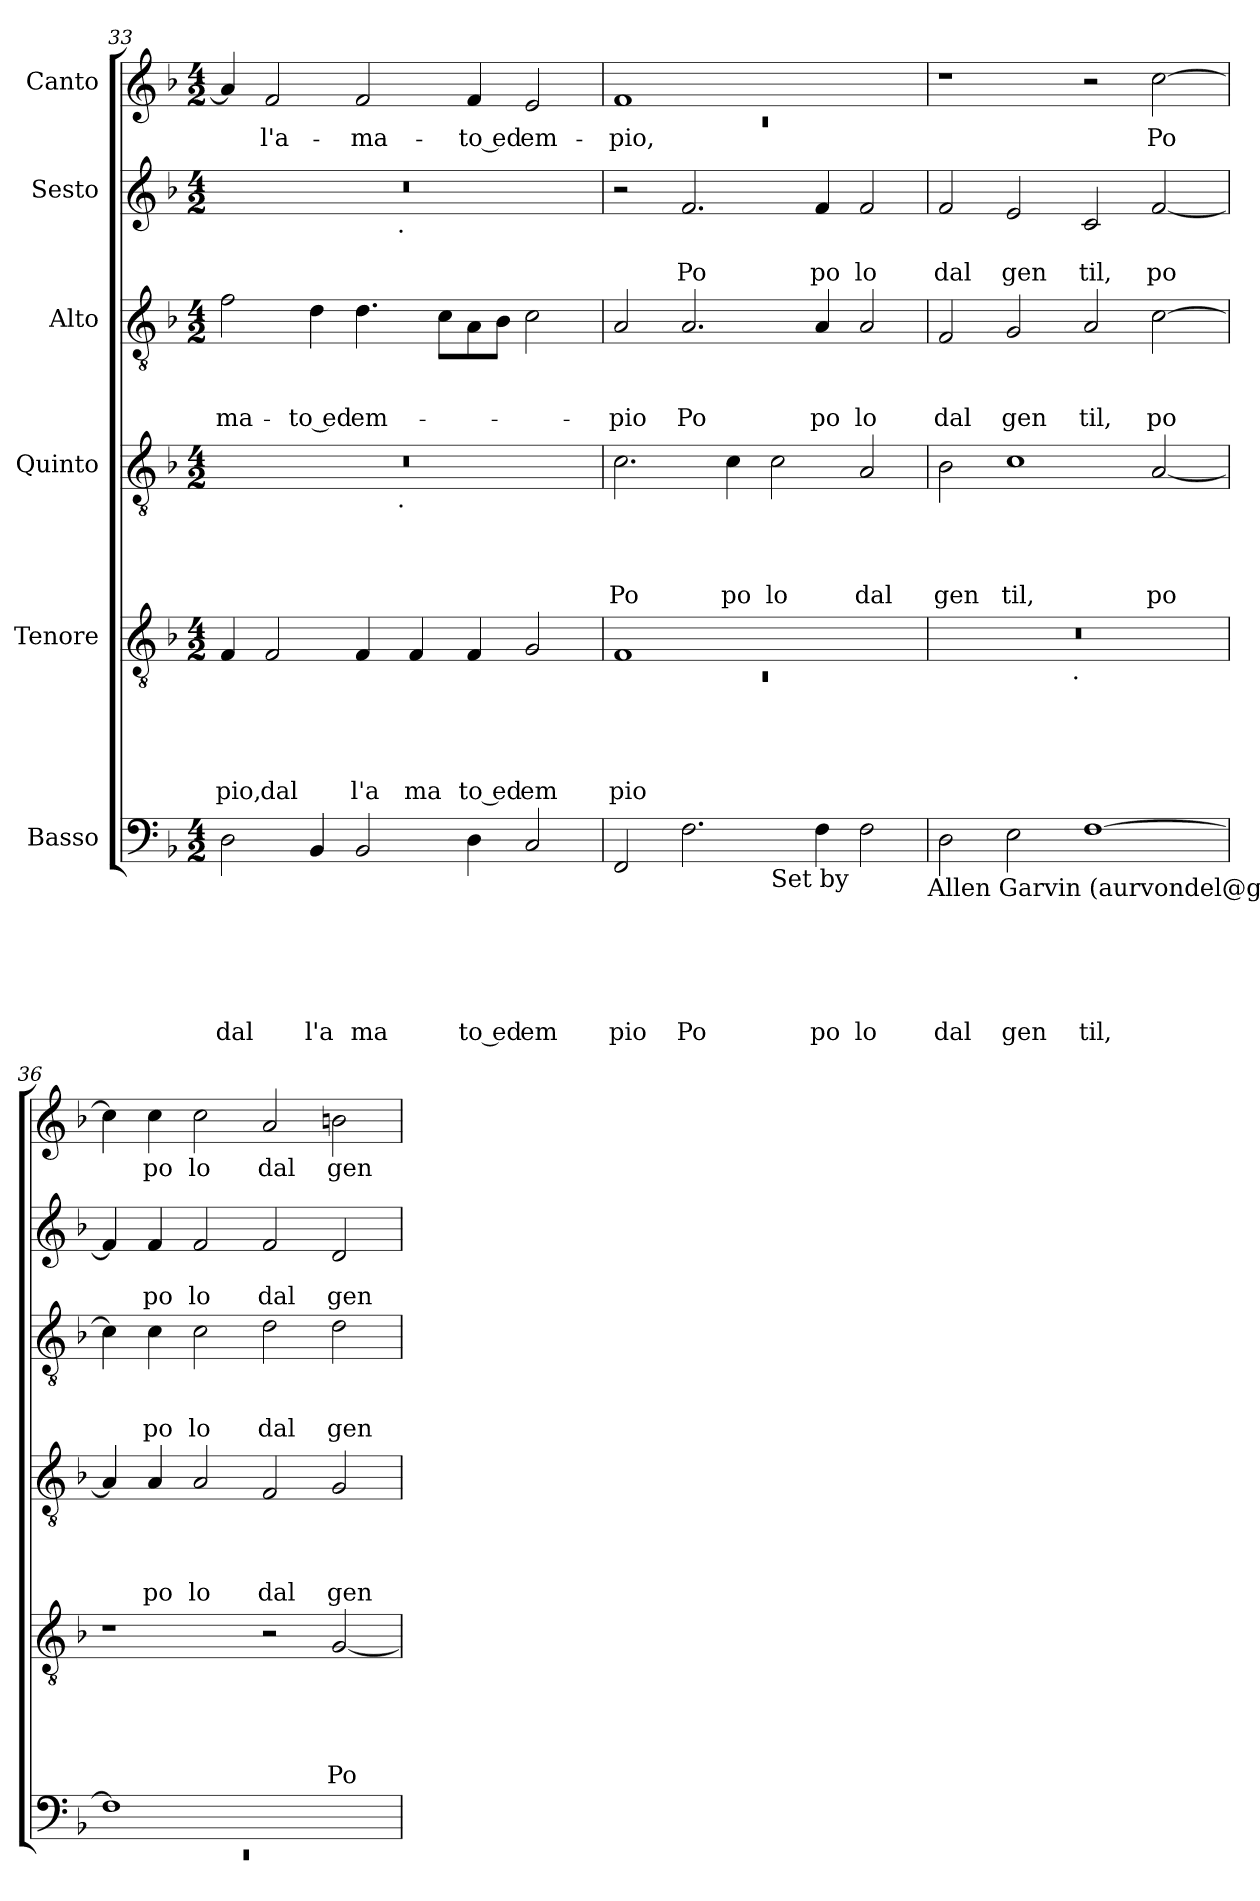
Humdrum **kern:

**kern	**text	**text	**text	**text	**text	**text	**kern	**text	**text	**text	**text	**text	**kern	**text	**text	**text	**text	**kern	**text	**text	**text	**kern	**text	**text	**kern	**text
*part6	*part6	*part6	*part6	*part6	*part6	*part6	*part5	*part5	*part5	*part5	*part5	*part5	*part4	*part4	*part4	*part4	*part4	*part3	*part3	*part3	*part3	*part2	*part2	*part2	*part1	*part1
*staff6	*staff6	*staff6	*staff6	*staff6	*staff6	*staff6	*staff5	*staff5	*staff5	*staff5	*staff5	*staff5	*staff4	*staff4	*staff4	*staff4	*staff4	*staff3	*staff3	*staff3	*staff3	*staff2	*staff2	*staff2	*staff1	*staff1
*I"Basso	*	*	*	*	*	*	*I"Tenore	*	*	*	*	*	*I"Quinto	*	*	*	*	*I"Alto	*	*	*	*I"Sesto	*	*	*I"Canto	*
*clefF4	*	*	*	*	*	*	*clefGv2	*	*	*	*	*	*clefGv2	*	*	*	*	*clefGv2	*	*	*	*clefG2	*	*	*clefG2	*
*k[b-]	*	*	*	*	*	*	*k[b-]	*	*	*	*	*	*k[b-]	*	*	*	*	*k[b-]	*	*	*	*k[b-]	*	*	*k[b-]	*
*F:	*	*	*	*	*	*	*F:	*	*	*	*	*	*F:	*	*	*	*	*F:	*	*	*	*F:	*	*	*F:	*
*M4/2	*	*	*	*	*	*	*M4/2	*	*	*	*	*	*M4/2	*	*	*	*	*M4/2	*	*	*	*M4/2	*	*	*M4/2	*
=33	=33	=33	=33	=33	=33	=33	=33	=33	=33	=33	=33	=33	=33	=33	=33	=33	=33	=33	=33	=33	=33	=33	=33	=33	=33	=33
!	!	!	!	!	!	!LO:LY:b	!	!	!	!	!	!LO:LY:b	!	!	!	!	!	!	!	!	!LO:LY:b	!	!	!	!	!
*	*	*	*	*	*	*	*	*	*	*	*	*	*^	*	*	*	*	*	*	*	*	*^	*	*	*	*
2D\	.	.	.	.	.	dal	4F/	.	.	.	.	pio,	0r	2ryy	.	.	.	.	2f\	.	.	-ma-	0r	2ryy	.	.	4a/]	.
!	!	!	!	!	!	!	!	!	!	!	!	!LO:LY:b	!	!	!	!	!	!	!	!	!	!	!	!	!	!	!	!LO:LY:b
.	.	.	.	.	.	.	2F/	.	.	.	.	dal	.	.	.	.	.	.	.	.	.	.	.	.	.	.	2f/	-l'a-
!	!	!	!	!	!	!LO:LY:b	!	!	!	!	!	!	!	!	!	!	!	!	!	!	!	!LO:LY:b:rj	!	!	!	!	!	!
4BB-/	.	.	.	.	.	l'a	.	.	.	.	.	.	.	4...ryy	.	.	.	.	4d\	.	.	-to ed	.	4...ryy	.	.	.	.
!	!	!	!	!	!	!LO:LY:b	!	!	!	!	!	!LO:LY:b	!	!	!	!	!	!	!	!	!	!LO:LY:b	!	!	!	!	!	!LO:LY:b
2BB-/	.	.	.	.	.	ma	4F/	.	.	.	.	l'a	.	.	.	.	.	.	4.d\	.	.	em-	.	.	.	.	2f/	-ma-
!	!	!	!	!	!	!	!	!	!	!	!	!	!	!	!	!	!	!	!	!	!	!	!	!LO:TX:b:t=.	!	!	!	!
!	!	!	!	!	!	!	!	!	!	!	!	!	!	!LO:TX:b:t=.	!	!	!	!	!	!	!	!	!	!	!	!	!	!
.	.	.	.	.	.	.	.	.	.	.	.	.	.	1ryy	.	.	.	.	.	.	.	.	.	1ryy	.	.	.	.
!	!	!	!	!	!	!	!	!	!	!	!	!LO:LY:b	!	!	!	!	!	!	!	!	!	!	!	!	!	!	!	!
.	.	.	.	.	.	.	4F/	.	.	.	.	ma	.	.	.	.	.	.	.	.	.	.	.	.	.	.	.	.
.	.	.	.	.	.	.	.	.	.	.	.	.	.	.	.	.	.	.	8c\L	.	.	.	.	.	.	.	.	.
!	!	!	!	!	!	!LO:LY:b:rj	!	!	!	!	!	!LO:LY:b:rj	!	!	!	!	!	!	!	!	!	!	!	!	!	!	!	!LO:LY:b:rj
4D\	.	.	.	.	.	to ed	4F/	.	.	.	.	to ed	.	.	.	.	.	.	8A\	.	.	.	.	.	.	.	4f/	-to ed
.	.	.	.	.	.	.	.	.	.	.	.	.	.	.	.	.	.	.	8B-\J	.	.	.	.	.	.	.	.	.
!	!	!	!	!	!	!LO:LY:b	!	!	!	!	!	!LO:LY:b	!	!	!	!	!	!	!	!	!	!	!	!	!	!	!	!LO:LY:b
2C/	.	.	.	.	.	em	2G/	.	.	.	.	em	.	.	.	.	.	.	2c\	.	.	.	.	.	.	.	2e/	em-
.	.	.	.	.	.	.	.	.	.	.	.	.	.	32ryy	.	.	.	.	.	.	.	.	.	32ryy	.	.	.	.
!!LO:LB:g=z
=34	=34	=34	=34	=34	=34	=34	=34	=34	=34	=34	=34	=34	=34	=34	=34	=34	=34	=34	=34	=34	=34	=34	=34	=34	=34	=34	=34	=34
*	*	*	*	*	*	*	*^	*	*	*	*	*	*	*	*	*	*	*	*	*	*	*	*	*	*	*	*^	*
!	!	!	!	!	!	!LO:LY:b	!	!LO:N:vis=1	!	!	!	!	!LO:LY:b	!	!	!	!	!	!LO:LY:b	!	!	!	!LO:LY:b	!	!	!	!	!	!LO:N:vis=1	!LO:LY:b
*^	*	*	*	*	*	*	*	*	*	*	*	*	*	*v	*v	*	*	*	*	*	*	*	*	*v	*v	*	*	*	*	*
2FF/	1ryy	.	.	.	.	.	pio	1F	0rC	.	.	.	.	pio	2.c\	.	.	.	Po	2A/	.	.	-pio	2r	.	.	1f	0rc	-pio,
!	!	!	!	!	!	!	!LO:LY:b	!	!	!	!	!	!	!	!	!	!	!	!	!	!	!	!LO:LY:b	!	!	!LO:LY:b	!	!	!
2.F\	.	.	.	.	.	.	Po	.	.	.	.	.	.	.	.	.	.	.	.	2.A/	.	.	Po	2.f/	.	Po	.	.	.
!	!	!	!	!	!	!	!	!	!	!	!	!	!	!	!	!	!	!	!LO:LY:b	!	!	!	!	!	!	!	!	!	!
.	.	.	.	.	.	.	.	.	.	.	.	.	.	.	4c\	.	.	.	po	.	.	.	.	.	.	.	.	.	.
!	!LO:TX:b:t=Set by	!	!	!	!	!	!	!	!	!	!	!	!	!	!	!	!	!	!	!	!	!	!	!	!	!	!	!	!
!	!	!	!	!	!	!	!	!	!	!	!	!	!	!	!	!	!	!	!LO:LY:b	!	!	!	!	!	!	!	!	!	!
.	1ryy	.	.	.	.	.	.	1ryy	.	.	.	.	.	.	2c\	.	.	.	lo	.	.	.	.	.	.	.	1ryy	.	.
!	!	!	!	!	!	!	!LO:LY:b	!	!	!	!	!	!	!	!	!	!	!	!	!	!	!	!LO:LY:b	!	!	!LO:LY:b	!	!	!
4F\	.	.	.	.	.	.	po	.	.	.	.	.	.	.	.	.	.	.	.	4A/	.	.	po	4f/	.	po	.	.	.
!	!	!	!	!	!	!	!LO:LY:b	!	!	!	!	!	!	!	!	!	!	!	!LO:LY:b	!	!	!	!LO:LY:b	!	!	!LO:LY:b	!	!	!
2F\	.	.	.	.	.	.	lo	.	.	.	.	.	.	.	2A/	.	.	.	dal	2A/	.	.	lo	2f/	.	lo	.	.	.
*	*	*	*	*	*	*	*	*	*	*	*	*	*	*	*	*	*	*	*	*	*	*	*	*	*	*	*v	*v	*
!LO:TX:b:t=Allen Garvin (aurvondel@gmail.com)	!	!	!	!	!	!	!	!	!	!	!	!	!	!	!	!	!	!	!	!	!	!	!	!	!	!	!	!
=35	=35	=35	=35	=35	=35	=35	=35	=35	=35	=35	=35	=35	=35	=35	=35	=35	=35	=35	=35	=35	=35	=35	=35	=35	=35	=35	=35	=35
!	!	!	!	!	!	!	!LO:LY:b	!	!	!	!	!	!	!	!	!	!	!	!LO:LY:b	!	!	!	!LO:LY:b	!	!	!LO:LY:b	!	!
*v	*v	*	*	*	*	*	*	*	*	*	*	*	*	*	*	*	*	*	*	*	*	*	*	*	*	*	*	*
2D\	.	.	.	.	.	dal	0r	2ryy	.	.	.	.	.	2B-\	.	.	.	gen	2F/	.	.	dal	2f/	.	dal	1r	.
!	!	!	!	!	!	!LO:LY:b	!	!	!	!	!	!	!	!	!	!	!	!LO:LY:b	!	!	!	!LO:LY:b	!	!	!LO:LY:b	!	!
2E\	.	.	.	.	.	gen	.	4...ryy	.	.	.	.	.	1c	.	.	.	til,	2G/	.	.	gen	2e/	.	gen	.	.
!	!	!	!	!	!	!	!	!LO:TX:b:t=.	!	!	!	!	!	!	!	!	!	!	!	!	!	!	!	!	!	!	!
.	.	.	.	.	.	.	.	1ryy	.	.	.	.	.	.	.	.	.	.	.	.	.	.	.	.	.	.	.
!	!	!	!	!	!	!LO:LY:b	!	!	!	!	!	!	!	!	!	!	!	!	!	!	!	!LO:LY:b	!	!	!LO:LY:b	!	!
[>1F	.	.	.	.	.	til,	.	.	.	.	.	.	.	.	.	.	.	.	2A/	.	.	til,	2c/	.	til,	2r	.
!	!	!	!	!	!	!	!	!	!	!	!	!	!	!	!	!	!	!LO:LY:b	!	!	!	!LO:LY:b	!	!	!LO:LY:b	!	!LO:LY:b
.	.	.	.	.	.	.	.	.	.	.	.	.	.	[<2A/	.	.	.	po	[>2c\	.	.	po	[<2f/	.	po	[>2cc\	Po
.	.	.	.	.	.	.	.	32ryy	.	.	.	.	.	.	.	.	.	.	.	.	.	.	.	.	.	.	.
=36	=36	=36	=36	=36	=36	=36	=36	=36	=36	=36	=36	=36	=36	=36	=36	=36	=36	=36	=36	=36	=36	=36	=36	=36	=36	=36	=36
*^	*	*	*	*	*	*	*	*	*	*	*	*	*	*	*	*	*	*	*	*	*	*	*	*	*	*	*
!	!LO:N:vis=1	!	!	!	!	!	!	!	!	!	!	!	!	!	!	!	!	!	!	!	!	!	!	!	!	!	!	!
*	*	*	*	*	*	*	*	*v	*v	*	*	*	*	*	*	*	*	*	*	*	*	*	*	*	*	*	*	*
1F]	0rEE	.	.	.	.	.	.	1r	.	.	.	.	.	4A/]	.	.	.	.	4c\]	.	.	.	4f/]	.	.	4cc\]	.
!	!	!	!	!	!	!	!	!	!	!	!	!	!	!	!	!	!	!LO:LY:b	!	!	!	!LO:LY:b	!	!	!LO:LY:b	!	!LO:LY:b
.	.	.	.	.	.	.	.	.	.	.	.	.	.	4A/	.	.	.	po	4c\	.	.	po	4f/	.	po	4cc\	po
!	!	!	!	!	!	!	!	!	!	!	!	!	!	!	!	!	!	!LO:LY:b	!	!	!	!LO:LY:b	!	!	!LO:LY:b	!	!LO:LY:b
.	.	.	.	.	.	.	.	.	.	.	.	.	.	2A/	.	.	.	lo	2c\	.	.	lo	2f/	.	lo	2cc\	lo
!	!	!	!	!	!	!	!	!	!	!	!	!	!	!	!	!	!	!LO:LY:b	!	!	!	!LO:LY:b	!	!	!LO:LY:b	!	!LO:LY:b
1ryy	.	.	.	.	.	.	.	2r	.	.	.	.	.	2F/	.	.	.	dal	2d\	.	.	dal	2f/	.	dal	2a/	dal
!	!	!	!	!	!	!	!	!	!	!	!	!	!LO:LY:b	!	!	!	!	!LO:LY:b	!	!	!	!LO:LY:b	!	!	!LO:LY:b	!	!LO:LY:b
.	.	.	.	.	.	.	.	[<2G/	.	.	.	.	Po	2G/	.	.	.	gen	2d\	.	.	gen	2d/	.	gen	2bn\	gen
*v	*v	*	*	*	*	*	*	*	*	*	*	*	*	*	*	*	*	*	*	*	*	*	*	*	*	*	*
=	=	=	=	=	=	=	=	=	=	=	=	=	=	=	=	=	=	=	=	=	=	=	=	=	=	=
*-	*-	*-	*-	*-	*-	*-	*-	*-	*-	*-	*-	*-	*-	*-	*-	*-	*-	*-	*-	*-	*-	*-	*-	*-	*-	*-
